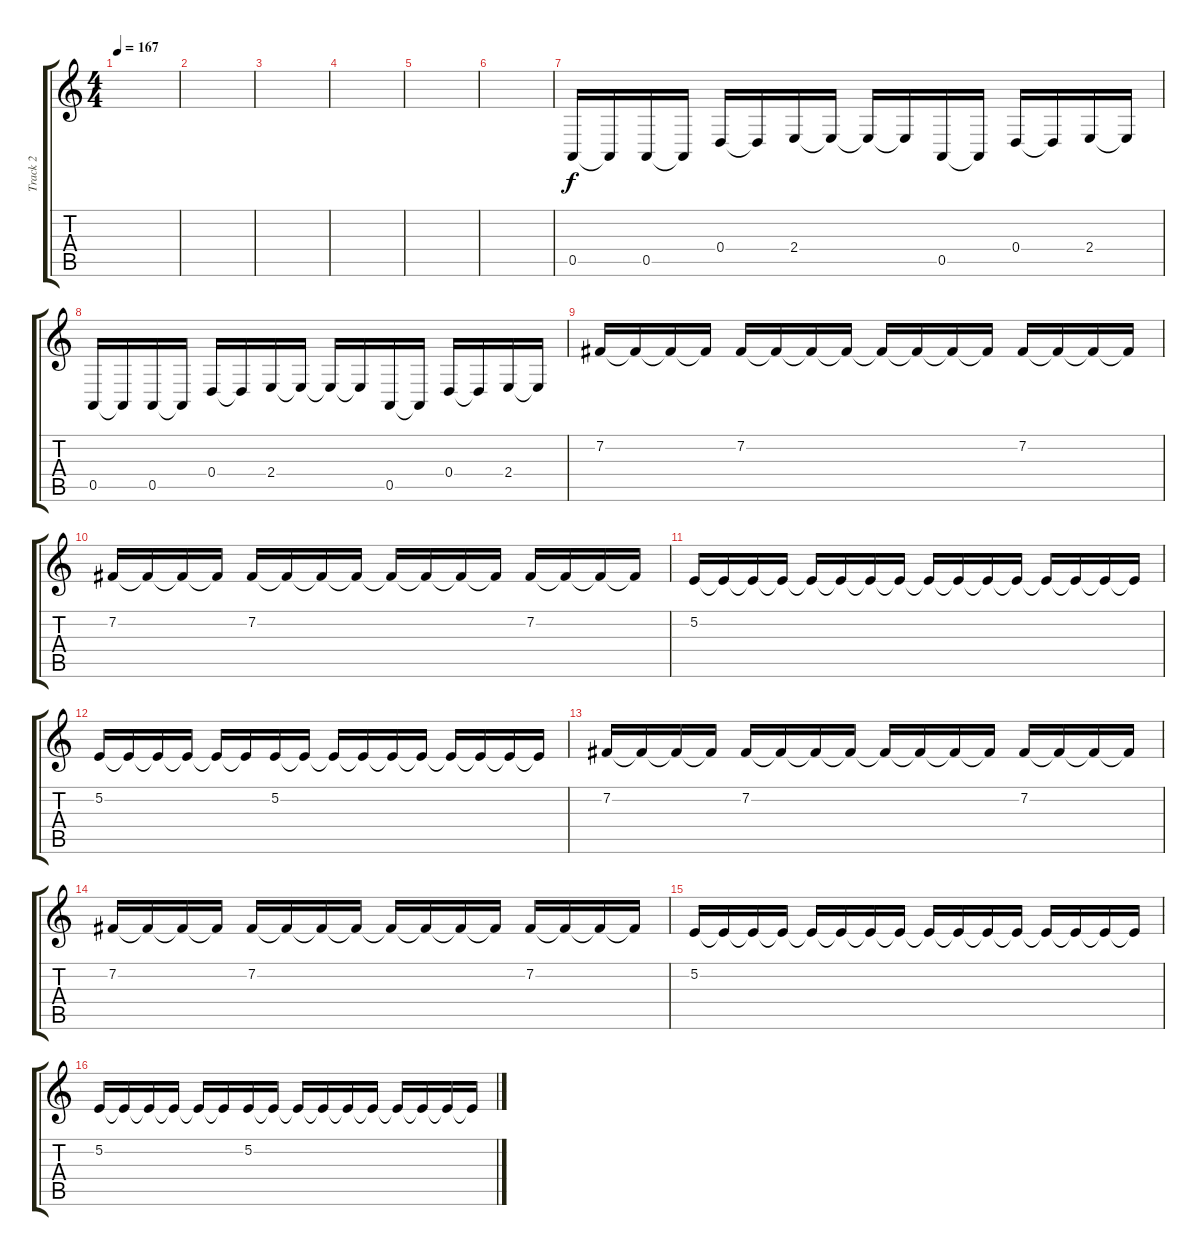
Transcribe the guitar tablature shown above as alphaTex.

\track ("Track 2" "Track 2") {instrument lead5charang}
\staff {score tabs}
\tuning (E4 B3 G3 D3 A2 E2) {hide}
\ts (4 4)
\tempo 167
\clef g2
\ks c
|
|
|
|
|
|
0.5.16 0.5{t}.16 0.5.16 0.5{t}.16 0.4.16 0.4{t}.16 2.4.16 2.4{t}.16 2.4{t}.16 2.4{t}.16 0.5.16 0.5{t}.16 0.4.16 0.4{t}.16 2.4.16 2.4{t}.16 |
0.5.16 0.5{t}.16 0.5.16 0.5{t}.16 0.4.16 0.4{t}.16 2.4.16 2.4{t}.16 2.4{t}.16 2.4{t}.16 0.5.16 0.5{t}.16 0.4.16 0.4{t}.16 2.4.16 2.4{t}.16 |
7.2.16 7.2{t}.16 7.2{t}.16 7.2{t}.16 7.2.16 7.2{t}.16 7.2{t}.16 7.2{t}.16 7.2{t}.16 7.2{t}.16 7.2{t}.16 7.2{t}.16 7.2.16 7.2{t}.16 7.2{t}.16 7.2{t}.16 |
7.2.16 7.2{t}.16 7.2{t}.16 7.2{t}.16 7.2.16 7.2{t}.16 7.2{t}.16 7.2{t}.16 7.2{t}.16 7.2{t}.16 7.2{t}.16 7.2{t}.16 7.2.16 7.2{t}.16 7.2{t}.16 7.2{t}.16 |
5.2.16 5.2{t}.16 5.2{t}.16 5.2{t}.16 5.2{t}.16 5.2{t}.16 5.2{t}.16 5.2{t}.16 5.2{t}.16 5.2{t}.16 5.2{t}.16 5.2{t}.16 5.2{t}.16 5.2{t}.16 5.2{t}.16 5.2{t}.16 |
5.2.16 5.2{t}.16 5.2{t}.16 5.2{t}.16 5.2{t}.16 5.2{t}.16 5.2.16 5.2{t}.16 5.2{t}.16 5.2{t}.16 5.2{t}.16 5.2{t}.16 5.2{t}.16 5.2{t}.16 5.2{t}.16 5.2{t}.16 |
7.2.16 7.2{t}.16 7.2{t}.16 7.2{t}.16 7.2.16 7.2{t}.16 7.2{t}.16 7.2{t}.16 7.2{t}.16 7.2{t}.16 7.2{t}.16 7.2{t}.16 7.2.16 7.2{t}.16 7.2{t}.16 7.2{t}.16 |
7.2.16 7.2{t}.16 7.2{t}.16 7.2{t}.16 7.2.16 7.2{t}.16 7.2{t}.16 7.2{t}.16 7.2{t}.16 7.2{t}.16 7.2{t}.16 7.2{t}.16 7.2.16 7.2{t}.16 7.2{t}.16 7.2{t}.16 |
5.2.16 5.2{t}.16 5.2{t}.16 5.2{t}.16 5.2{t}.16 5.2{t}.16 5.2{t}.16 5.2{t}.16 5.2{t}.16 5.2{t}.16 5.2{t}.16 5.2{t}.16 5.2{t}.16 5.2{t}.16 5.2{t}.16 5.2{t}.16 |
5.2.16 5.2{t}.16 5.2{t}.16 5.2{t}.16 5.2{t}.16 5.2{t}.16 5.2.16 5.2{t}.16 5.2{t}.16 5.2{t}.16 5.2{t}.16 5.2{t}.16 5.2{t}.16 5.2{t}.16 5.2{t}.16 5.2{t}.16
